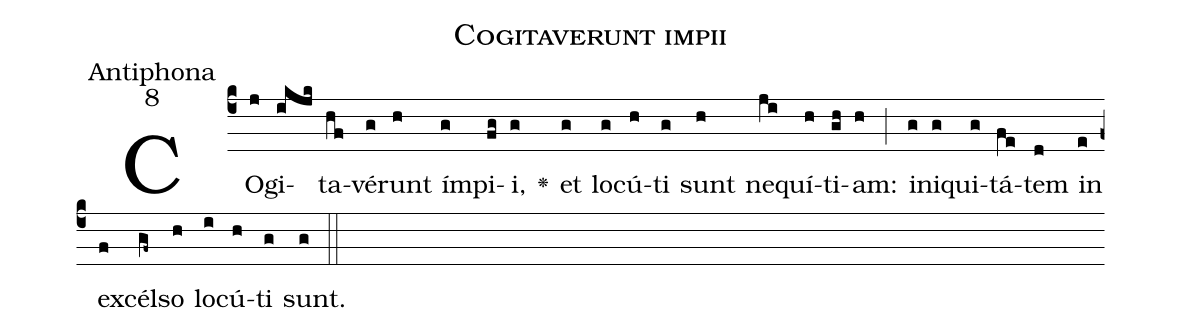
name:Cogitaverunt impii;
office-part:Antiphona;
mode:8;
%%
(c4) CO(j)gi(ikjk)ta(hf)vé(g)runt(h) ím(g)pi(fg)i,(g) <v>\greheightstar</v>() et(g) lo(g)cú(h)ti(g) sunt(h) ne(ji)quí(h)ti(gh)am:(h) (;) in(g)i(g)qui(g)tá(fe)tem(d) in(e) ex(f)cél(gf~)so(h) lo(i)cú(h)ti(g) sunt.(g) (::)
